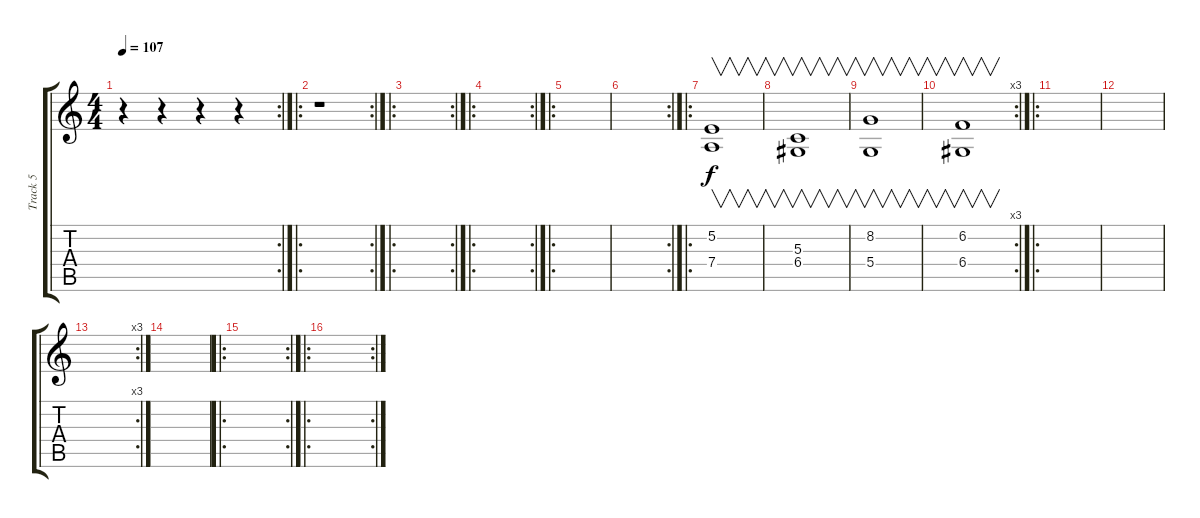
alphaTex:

\track ("Track 5" "Track 5") {instrument fx2soundtrack}
\staff {score tabs}
\tuning (E4 B3 G3 D3 A2 E2) {hide}
\rc 2
\ts (4 4)
\tempo 107
\clef g2
\ks c
r.4{dy f instrument fx2soundtrack} r.4 r.4 r.4 |
\ro
\rc 2
r.1 |
\ro
\rc 2
|
\ro
\rc 2
|
\ro
|
\rc 2
|
\ro
(5.2 7.4).1{v} |
(5.3 6.4).1{v} |
(8.2 5.4).1{v} |
\rc 3
(6.2 6.4).1{v} |
\ro
|
|
\rc 3
|
|
\ro
\rc 2
|
\ro
\rc 2
